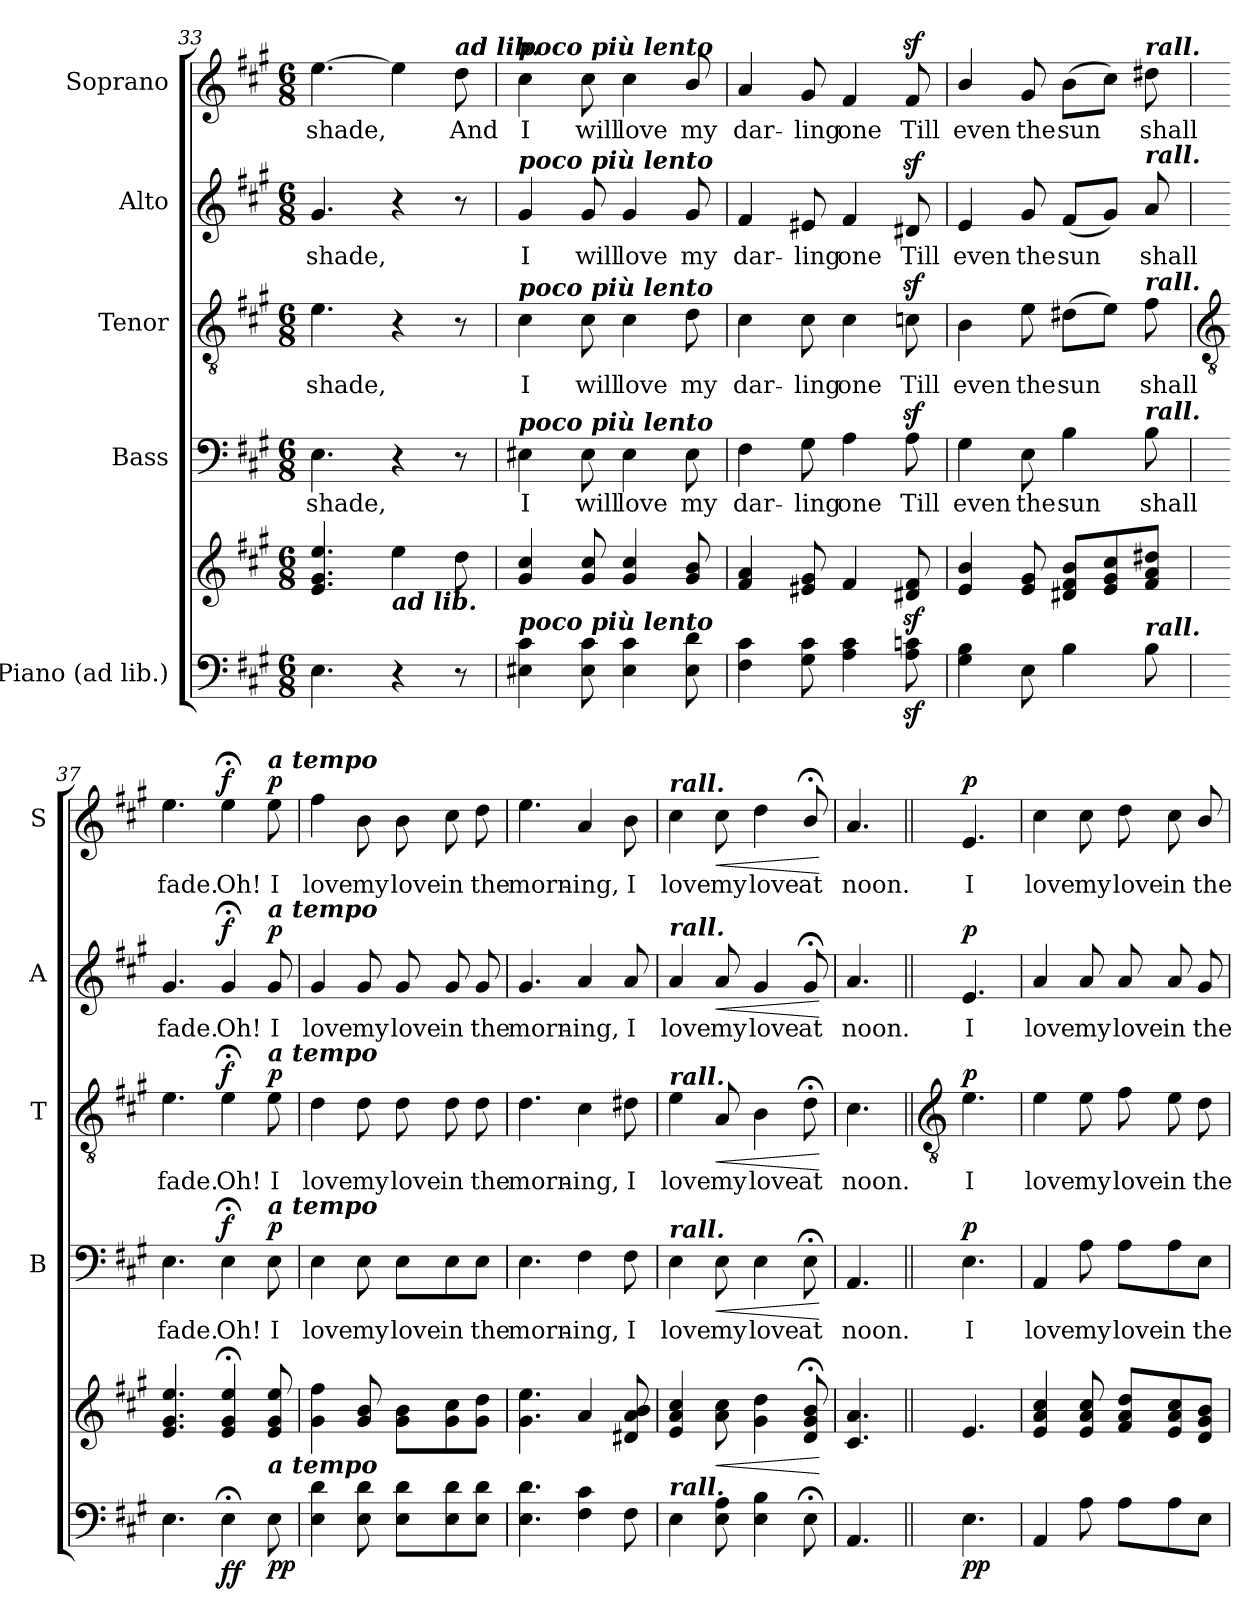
**kern	**kern	**dynam	**kern	**text	**dynam	**kern	**text	**dynam	**kern	**text	**dynam	**kern	**text	**dynam
*part5	*part5	*part5	*part4	*part4	*part4	*part3	*part3	*part3	*part2	*part2	*part2	*part1	*part1	*part1
*staff6	*staff5	*staff5/6	*staff4	*staff4	*staff4	*staff3	*staff3	*staff3	*staff2	*staff2	*staff2	*staff1	*staff1	*staff1
*I"Piano (ad lib.)	*	*	*I"Bass	*	*	*I"Tenor	*	*	*I"Alto	*	*	*I"Soprano	*	*
*	*	*	*I'B	*	*	*I'T	*	*	*I'A	*	*	*I'S	*	*
*clefF4	*clefG2	*	*clefF4	*	*	*clefGv2	*	*	*clefG2	*	*	*clefG2	*	*
*k[f#c#g#]	*k[f#c#g#]	*	*k[f#c#g#]	*	*	*k[f#c#g#]	*	*	*k[f#c#g#]	*	*	*k[f#c#g#]	*	*
*A:	*A:	*	*A:	*	*	*A:	*	*	*A:	*	*	*A:	*	*
*M6/8	*M6/8	*	*M6/8	*	*	*M6/8	*	*	*M6/8	*	*	*M6/8	*	*
=33	=33	=33	=33	=33	=33	=33	=33	=33	=33	=33	=33	=33	=33	=33
!	!	!	!	!LO:LY:b	!	!	!LO:LY:b	!	!	!LO:LY:b	!	!	!LO:LY:b	!
4.E	4.e 4.g# 4.ee	.	4.E	shade,	.	4.e	shade,	.	4.g#	shade,	.	[4.ee	shade,	.
!	!LO:TX:b:Bi:t=ad lib.	!	!	!	!	!	!	!	!	!	!	!	!	!
4r	4ee	.	4r	.	.	4r	.	.	4r	.	.	4ee]	.	.
!	!	!	!	!	!	!	!	!	!	!	!	!LO:TX:a:Bi:t=ad lib.	!	!
!	!	!	!	!	!	!	!	!	!	!	!	!	!LO:LY:b	!
8r	8dd	.	8r	.	.	8r	.	.	8r	.	.	8dd	And	.
=34	=34	=34	=34	=34	=34	=34	=34	=34	=34	=34	=34	=34	=34	=34
!	!	!	!	!	!	!	!	!	!	!	!	!LO:TX:a:Bi:t=poco più lento	!	!
!	!	!	!	!	!	!	!	!	!LO:TX:a:Bi:t=poco più lento	!	!	!	!	!
!	!	!	!	!	!	!LO:TX:a:Bi:t=poco più lento	!	!	!	!	!	!	!	!
!	!	!	!LO:TX:a:Bi:t=poco più lento	!	!	!	!	!	!	!	!	!	!	!
!LO:TX:a:Bi:t=poco più lento	!	!	!	!	!	!	!	!	!	!	!	!	!	!
!	!	!	!	!LO:LY:b	!	!	!LO:LY:b	!	!	!LO:LY:b	!	!	!LO:LY:b	!
4E#X 4c#	4g# 4cc#	.	4E#X	I	.	4c#	I	.	4g#	I	.	4cc#	I	.
!	!	!	!	!LO:LY:b	!	!	!LO:LY:b	!	!	!LO:LY:b	!	!	!LO:LY:b	!
8E# 8c#	8g# 8cc#	.	8E#	will	.	8c#	will	.	8g#	will	.	8cc#	will	.
!	!	!	!	!LO:LY:b	!	!	!LO:LY:b	!	!	!LO:LY:b	!	!	!LO:LY:b	!
4E# 4c#	4g# 4cc#	.	4E#	love	.	4c#	love	.	4g#	love	.	4cc#	love	.
!	!	!	!	!LO:LY:b	!	!	!LO:LY:b	!	!	!LO:LY:b	!	!	!LO:LY:b	!
8E#\ 8d\	8g#/ 8b/	.	8E#\	my	.	8d\	my	.	8g#/	my	.	8b/	my	.
=35	=35	=35	=35	=35	=35	=35	=35	=35	=35	=35	=35	=35	=35	=35
!	!	!	!	!LO:LY:b	!	!	!LO:LY:b	!	!	!LO:LY:b	!	!	!LO:LY:b	!
4F# 4c#	4f# 4a	.	4F#	dar-	.	4c#	dar-	.	4f#	dar-	.	4a	dar-	.
!	!	!	!	!LO:LY:b	!	!	!LO:LY:b	!	!	!LO:LY:b	!	!	!LO:LY:b	!
8G# 8c#	8e#X 8g#	.	8G#	-ling	.	8c#	-ling	.	8e#X	-ling	.	8g#	-ling	.
!	!	!	!	!LO:LY:b	!	!	!LO:LY:b	!	!	!LO:LY:b	!	!	!LO:LY:b	!
4A 4c#	4f#	.	4A	one	.	4c#	one	.	4f#	one	.	4f#	one	.
!	!	!	!	!LO:LY:b	!	!	!LO:LY:b	!	!	!LO:LY:b	!	!	!LO:LY:b	!
8Az< 8cnz<	8d#Xz< 8f#z<	.	8Az<	Till	.	8cnz<	Till	.	8d#Xz<	Till	.	8f#z<	Till	.
=36	=36	=36	=36	=36	=36	=36	=36	=36	=36	=36	=36	=36	=36	=36
!	!	!	!	!LO:LY:b	!	!	!LO:LY:b	!	!	!LO:LY:b	!	!	!LO:LY:b	!
4G#\ 4B\	4e/ 4b/	.	4G#\	even	.	4B\	even	.	4e/	even	.	4b/	even	.
!	!	!	!	!LO:LY:b	!	!	!LO:LY:b	!	!	!LO:LY:b	!	!	!LO:LY:b	!
8E	8e 8g#	.	8E	the	.	8e	the	.	8g#	the	.	8g#	the	.
!	!	!	!	!LO:LY:b	!	!	!LO:LY:b	!	!	!LO:LY:b	!	!	!LO:LY:b	!
4B	8d#X 8f# 8bL	.	4B	sun	.	(>8d#XL	sun	.	(<8f#L	sun	.	(>8bL	sun	.
.	8e 8g# 8cc#	.	.	.	.	8eJ)	.	.	8g#J)	.	.	8cc#J)	.	.
!	!	!	!	!	!	!	!	!	!	!	!	!LO:TX:a:Bi:t=rall.	!	!
!	!	!	!	!	!	!	!	!	!LO:TX:a:Bi:t=rall.	!	!	!	!	!
!	!	!	!	!	!	!LO:TX:a:Bi:t=rall.	!	!	!	!	!	!	!	!
!	!	!	!LO:TX:a:Bi:t=rall.	!	!	!	!	!	!	!	!	!	!	!
!LO:TX:a:Bi:t=rall.	!	!	!	!	!	!	!	!	!	!	!	!	!	!
!	!	!	!	!LO:LY:b	!	!	!LO:LY:b	!	!	!LO:LY:b	!	!	!LO:LY:b	!
8B	8f# 8a 8dd#XJ	.	8B	shall	.	8f#	shall	.	8a	shall	.	8dd#X	shall	.
!!LO:LB:g=z
=37	=37	=37	=37	=37	=37	=37	=37	=37	=37	=37	=37	=37	=37	=37
*	*	*	*	*	*	*clefGv2	*	*	*	*	*	*	*	*
!	!	!	!	!LO:LY:b	!	!	!LO:LY:b	!	!	!LO:LY:b	!	!	!LO:LY:b	!
4.E	4.e 4.g# 4.ee	.	4.E	fade.	.	4.e	fade.	.	4.g#	fade.	.	4.ee	fade.	.
!	!	!LO:DY:b=2	!	!LO:LY:b	!	!	!LO:LY:b	!	!	!LO:LY:b	!	!	!LO:LY:b	!
!	!	!LO:DY:n=1:b	!	!	!LO:DY:b	!	!	!LO:DY:b	!	!	!LO:DY:b	!	!	!LO:DY:b
4E;<	4e;< 4g#;< 4ee;<	f f	4E;<	Oh!	f	4e;<	Oh!	f	4g#;<	Oh!	f	4ee;<	Oh!	f
!	!	!	!	!	!	!	!	!	!	!	!	!LO:TX:a:Bi:t=a tempo	!	!
!	!	!	!	!	!	!	!	!	!LO:TX:a:Bi:t=a tempo	!	!	!	!	!
!	!	!	!	!	!	!LO:TX:a:Bi:t=a tempo	!	!	!	!	!	!	!	!
!	!	!	!LO:TX:a:Bi:t=a tempo	!	!	!	!	!	!	!	!	!	!	!
!LO:TX:a:Bi:t=a tempo	!	!	!	!	!	!	!	!	!	!	!	!	!	!
!	!	!LO:DY:n=2:b=2	!	!LO:LY:b	!	!	!LO:LY:b	!	!	!LO:LY:b	!	!	!LO:LY:b	!
!	!	!LO:DY:n=3:b	!	!	!LO:DY:b	!	!	!LO:DY:b	!	!	!LO:DY:b	!	!	!LO:DY:b
8E	8e 8g# 8ee	p p	8E	I	p	8e	I	p	8g#	I	p	8ee	I	p
=38	=38	=38	=38	=38	=38	=38	=38	=38	=38	=38	=38	=38	=38	=38
!	!	!	!	!LO:LY:b	!	!	!LO:LY:b	!	!	!LO:LY:b	!	!	!LO:LY:b	!
4E 4d	4g# 4ff#	.	4E	love	.	4d	love	.	4g#	love	.	4ff#	love	.
!	!	!	!	!LO:LY:b	!	!	!LO:LY:b	!	!	!LO:LY:b	!	!	!LO:LY:b	!
8E 8d	8g# 8b	.	8E	my	.	8d	my	.	8g#	my	.	8b	my	.
!	!	!	!	!LO:LY:b	!	!	!LO:LY:b	!	!	!LO:LY:b	!	!	!LO:LY:b	!
8E 8dL	8g# 8bL	.	8E\L	love	.	8d	love	.	8g#	love	.	8b	love	.
!	!	!	!	!LO:LY:b	!	!	!LO:LY:b	!	!	!LO:LY:b	!	!	!LO:LY:b	!
8E 8d	8g# 8cc#	.	8E\	in	.	8d	in	.	8g#	in	.	8cc#	in	.
!	!	!	!	!LO:LY:b	!	!	!LO:LY:b	!	!	!LO:LY:b	!	!	!LO:LY:b	!
8E 8dJ	8g# 8ddJ	.	8E\J	the	.	8d	the	.	8g#	the	.	8dd	the	.
=39	=39	=39	=39	=39	=39	=39	=39	=39	=39	=39	=39	=39	=39	=39
!	!	!	!	!LO:LY:b	!	!	!LO:LY:b	!	!	!LO:LY:b	!	!	!LO:LY:b	!
4.E 4.d	4.g# 4.ee	.	4.E	morn-	.	4.d	morn-	.	4.g#	morn-	.	4.ee	morn-	.
!	!	!	!	!LO:LY:b	!	!	!LO:LY:b	!	!	!LO:LY:b	!	!	!LO:LY:b	!
4F# 4c#	4a	.	4F#	-ing,	.	4c#	-ing,	.	4a	-ing,	.	4a	-ing,	.
!	!	!	!	!LO:LY:b	!	!	!LO:LY:b	!	!	!LO:LY:b	!	!	!LO:LY:b	!
8F#	8d#X 8a 8b	.	8F#	I	.	8d#X	I	.	8a	I	.	8b	I	.
=40	=40	=40	=40	=40	=40	=40	=40	=40	=40	=40	=40	=40	=40	=40
!	!	!	!	!	!	!	!	!	!	!	!	!LO:TX:a:Bi:t=rall.	!	!
!	!	!	!	!	!	!	!	!	!LO:TX:a:Bi:t=rall.	!	!	!	!	!
!	!	!	!	!	!	!LO:TX:a:Bi:t=rall.	!	!	!	!	!	!	!	!
!	!	!	!LO:TX:a:Bi:t=rall.	!	!	!	!	!	!	!	!	!	!	!
!LO:TX:a:Bi:t=rall.	!	!	!	!	!	!	!	!	!	!	!	!	!	!
!	!	!	!	!LO:LY:b	!	!	!LO:LY:b	!	!	!LO:LY:b	!	!	!LO:LY:b	!
4E\	4e 4a 4cc#	.	4E\	love	.	4e	love	.	4a	love	.	4cc#	love	.
!	!	!LO:HP:b	!	!LO:LY:b	!LO:HP:b	!	!LO:LY:b	!LO:HP:b	!	!LO:LY:b	!LO:HP:b	!	!LO:LY:b	!LO:HP:b
8E 8A	8a 8cc#	<	8E	my	<	8A	my	<	8a	my	<	8cc#	my	<
!	!	!	!	!LO:LY:b	!	!	!LO:LY:b	!	!	!LO:LY:b	!	!	!LO:LY:b	!
4E 4B	4g# 4dd	.	4E	love	.	4B	love	.	4g#	love	.	4dd	love	.
!	!	!	!	!LO:LY:b	!	!	!LO:LY:b	!	!	!LO:LY:b	!	!	!LO:LY:b	!
8E;<\	8d/;< 8g#/;< 8b/;<	.	8E;<\	at	.	8d;<\	at	.	8g#;</	at	.	8b;</	at	.
.	.	[	.	.	[	.	.	[	.	.	[	.	.	[
=41	=41	=41	=41	=41	=41	=41	=41	=41	=41	=41	=41	=41	=41	=41
!	!	!	!	!LO:LY:b	!	!	!LO:LY:b	!	!	!LO:LY:b	!	!	!LO:LY:b	!
4.AA	4.c# 4.a	.	4.AA	noon.	.	4.c#	noon.	.	4.a	noon.	.	4.a	noon.	.
!!LO:LB:g=z
=42||	=42||	=42||	=42||	=42||	=42||	=42||	=42||	=42||	=42||	=42||	=42||	=42||	=42||	=42||
*	*	*	*	*	*	*clefGv2	*	*	*	*	*	*	*	*
!	!	!LO:DY:b=2	!	!LO:LY:b	!	!	!LO:LY:b	!	!	!LO:LY:b	!	!	!LO:LY:b	!
!	!	!LO:DY:n=1:b	!	!	!LO:DY:b	!	!	!LO:DY:b	!	!	!LO:DY:b	!	!	!LO:DY:b
4.E	4.e/	p p	4.E	I	p	4.e	I	p	4.e	I	p	4.e/	I	p
=43	=43	=43	=43	=43	=43	=43	=43	=43	=43	=43	=43	=43	=43	=43
!	!	!	!	!LO:LY:b	!	!	!LO:LY:b	!	!	!LO:LY:b	!	!	!LO:LY:b	!
4AA	4e 4a 4cc#	.	4AA	love	.	4e	love	.	4a	love	.	4cc#	love	.
!	!	!	!	!LO:LY:b	!	!	!LO:LY:b	!	!	!LO:LY:b	!	!	!LO:LY:b	!
8A	8e 8a 8cc#	.	8A	my	.	8e	my	.	8a	my	.	8cc#	my	.
!	!	!	!	!LO:LY:b	!	!	!LO:LY:b	!	!	!LO:LY:b	!	!	!LO:LY:b	!
8AL	8f# 8a 8ddL	.	8A\L	love	.	8f#	love	.	8a	love	.	8dd	love	.
!	!	!	!	!LO:LY:b	!	!	!LO:LY:b	!	!	!LO:LY:b	!	!	!LO:LY:b	!
8A	8e 8a 8cc#	.	8A\	in	.	8e	in	.	8a	in	.	8cc#	in	.
!	!	!	!	!LO:LY:b	!	!	!LO:LY:b	!	!	!LO:LY:b	!	!	!LO:LY:b	!
8EJ	8d 8g# 8bJ	.	8E\J	the	.	8d	the	.	8g#	the	.	8b/	the	.
=	=	=	=	=	=	=	=	=	=	=	=	=	=	=
*-	*-	*-	*-	*-	*-	*-	*-	*-	*-	*-	*-	*-	*-	*-
